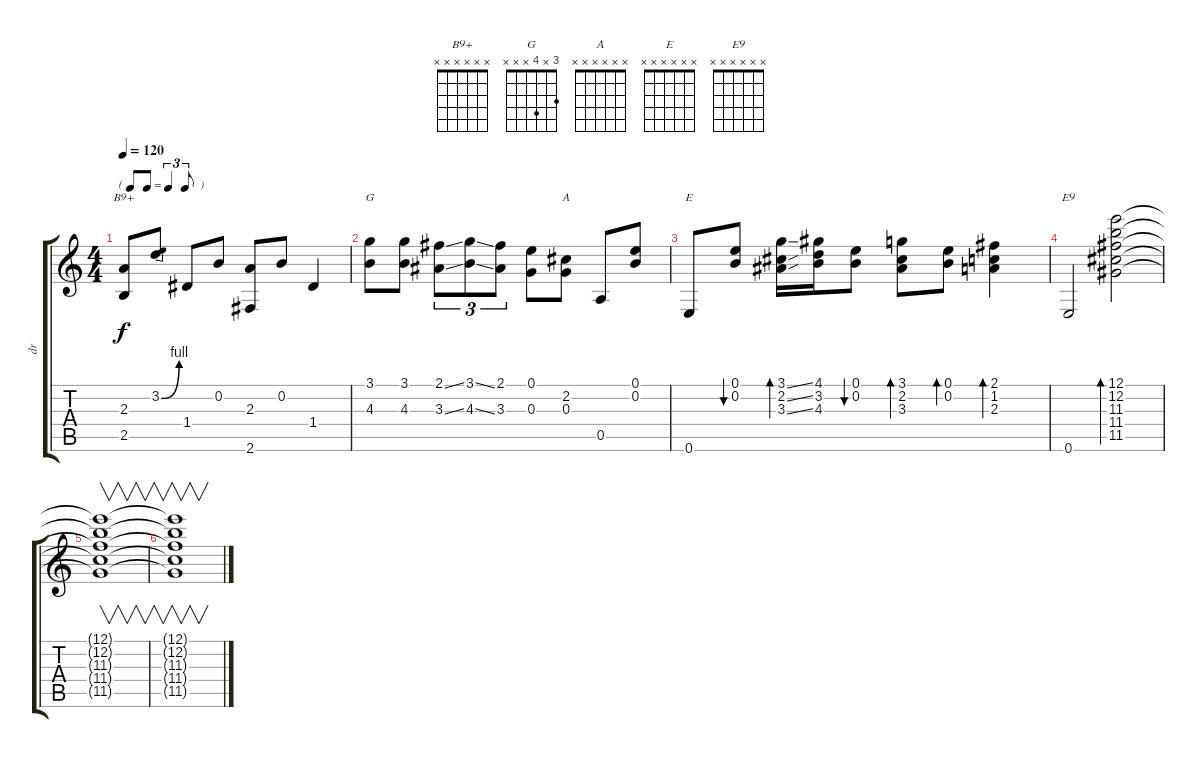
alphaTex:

\track ("dr" "dr") {instrument acousticguitarsteel}
\staff {score tabs}
\tuning (E4 B3 G3 D3 A2 E2) {hide}
\chord ("B9+" x x x x x x) {firstfret 0}
\chord ("G" 3 x 4 x x x)
\chord ("A" x x x x x x) {firstfret 0}
\chord ("E" x x x x x x) {firstfret 0}
\chord ("E9" x x x x x x) {firstfret 0}
\ts (4 4)
\tf triplet8th
\tempo 120
\clef g2
\ks c
(2.3 2.5).8{ch "B9+" dy f} 3.2{be (bend 0 0 60 4)}.8 1.4.8 0.2.8 (2.3 2.6).8 0.2.8 1.4.4 |
(3.1 4.3).8{ch "G"} (3.1 4.3).8 (2.1{ss} 3.3{ss}).8{tu (3 2)} (3.1{ss} 4.3{ss}).8{tu (3 2)} (2.1 3.3).8{tu (3 2)} (0.1 0.3).8 (2.2 0.3).8{ch "A"} 0.5.8 (0.1 0.2).8 |
0.6.8{ch "E"} (0.1 0.2).8{bu 60} (3.1{ss} 2.2{ss} 3.3{ss}).16{bd 60} (4.1 3.2 4.3).16 (0.1 0.2).8{bu 60} (3.1 2.2 3.3).8{bd 60} (0.1 0.2).8{bd 60} (2.1 1.2 2.3).4{bd 60} |
0.6.2{ch "E9"} (12.1 12.2 11.3 11.4 11.5).2{bd 480} |
(12.1{t} 12.2{t} 11.3{t} 11.4{t} 11.5{t}).1{v} |
(12.1{t} 12.2{t} 11.3{t} 11.4{t} 11.5{t}).1{v}
